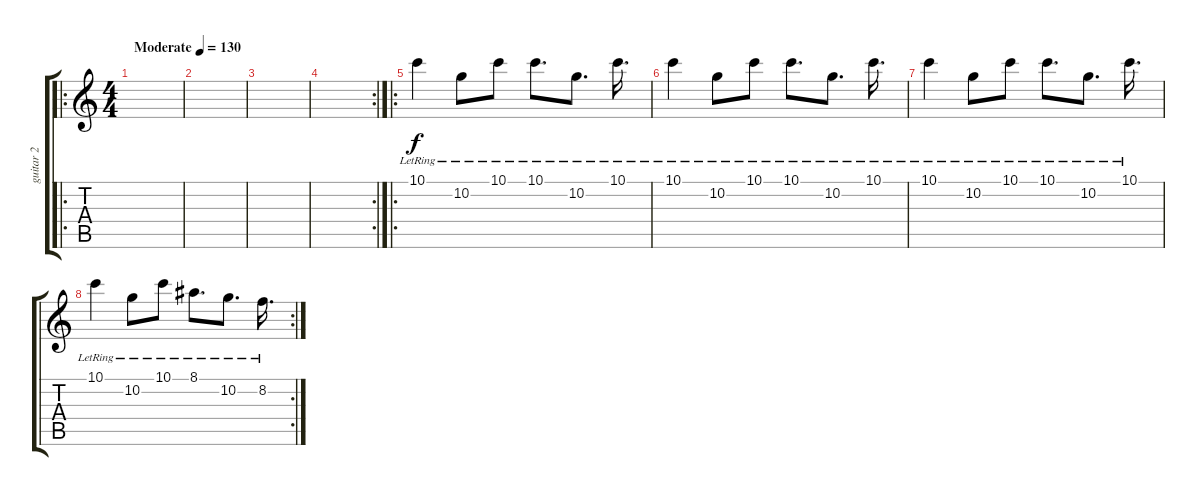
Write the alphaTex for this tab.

\track ("guitar 2" "guitar 2") {instrument overdrivenguitar}
\staff {score tabs}
\tuning (D4 A3 F3 C3 G2 C2) {hide}
\ro
\ts (4 4)
\tempo (130 "Moderate")
\clef g2
\ks c
|
|
|
\rc 2
|
\ro
10.1{lr}.4 10.2{lr}.8 10.1{lr}.8 10.1{lr}.8{d} 10.2{lr}.8{d} 10.1{lr}.16{d} |
10.1{lr}.4 10.2{lr}.8 10.1{lr}.8 10.1{lr}.8{d} 10.2{lr}.8{d} 10.1{lr}.16{d} |
10.1{lr}.4 10.2{lr}.8 10.1{lr}.8 10.1{lr}.8{d} 10.2{lr}.8{d} 10.1{lr}.16{d} |
\rc 2
10.1{lr}.4 10.2{lr}.8 10.1{lr}.8 8.1{lr}.8{d} 10.2{lr}.8{d} 8.2{lr}.16{d}
